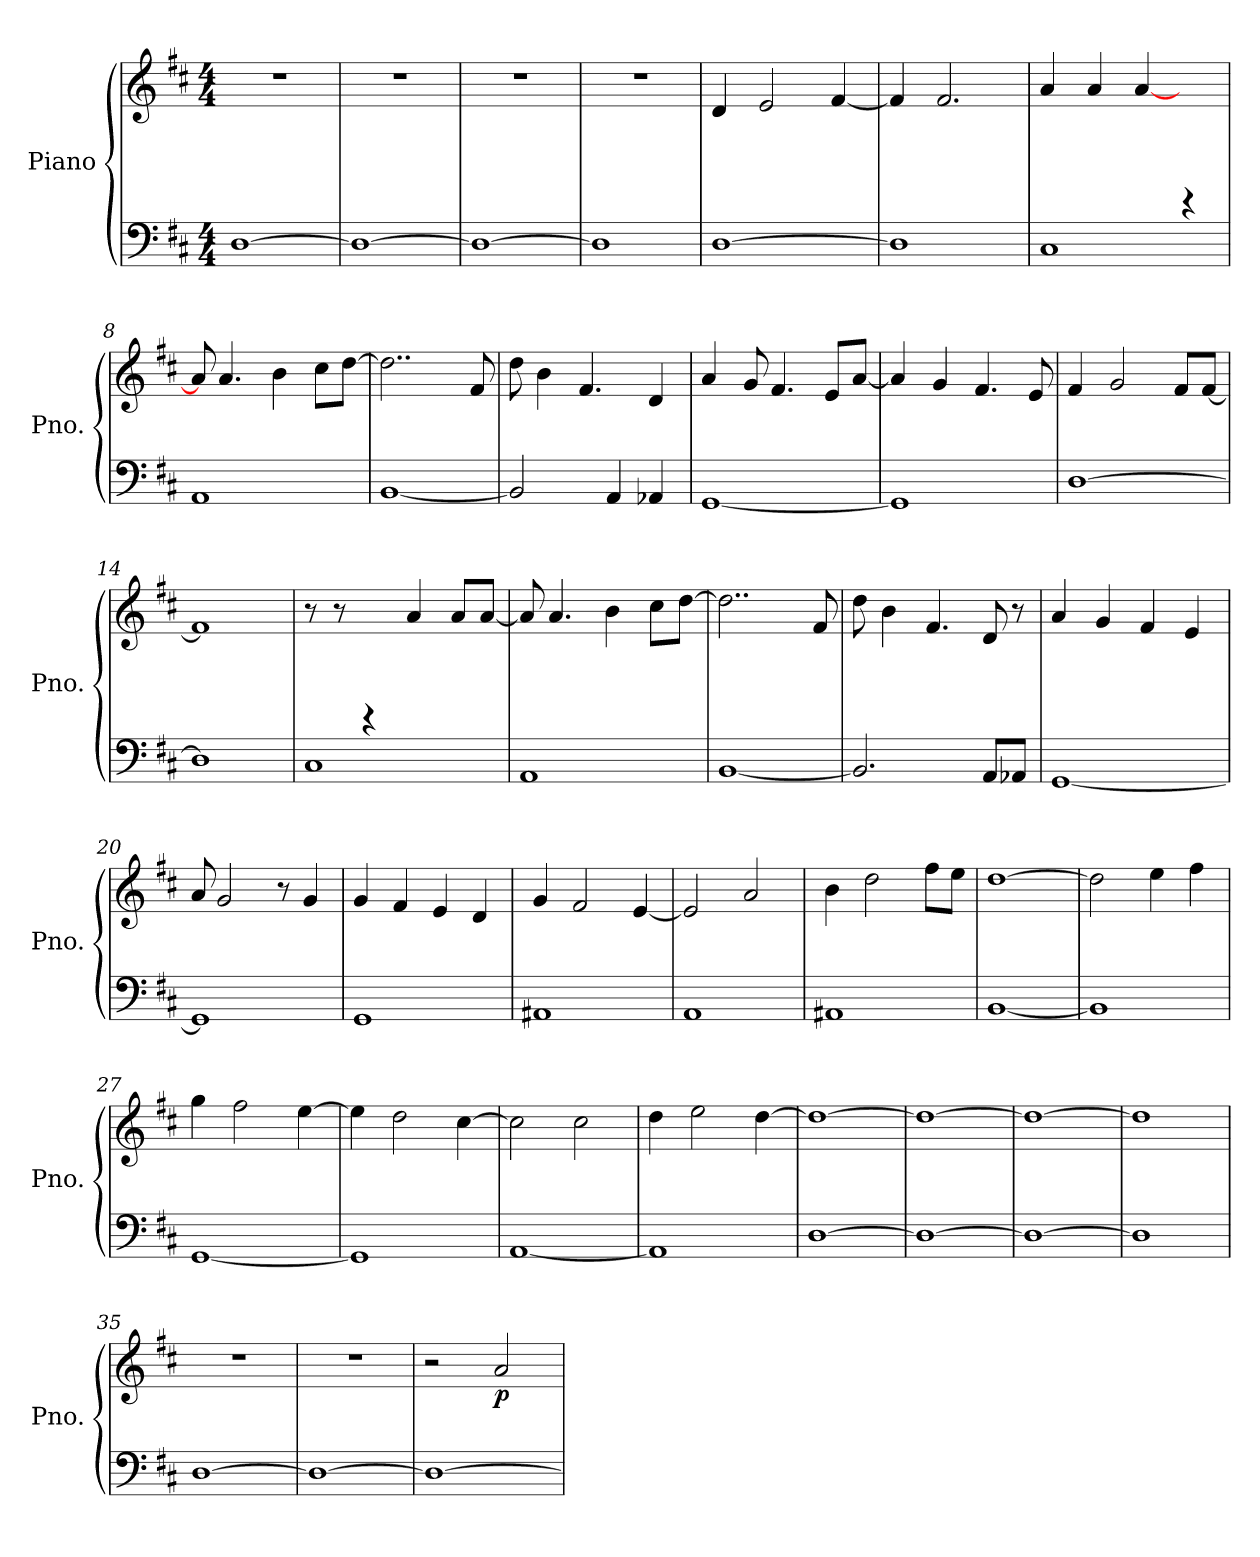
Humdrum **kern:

**kern	**kern	**dynam
*part1	*part1	*part1
*staff2	*staff1	*staff1/2
*I"Piano	*	*
*I'Pno.	*	*
*clefF4	*clefG2	*
*k[f#c#]	*k[f#c#]	*
*M4/4	*M4/4	*
=1	=1	=1
[1D	1r	.
=2	=2	=2
1D_	1r	.
=3	=3	=3
1D_	1r	.
=4	=4	=4
1D]	1r	.
=5	=5	=5
*	*MM152	*
[1D	4d/	.
.	2e/	.
.	[4f#/	.
=6	=6	=6
1D]	4f#/]	.
.	2.f#/	.
=7	=7	=7
1C#	4a/	.
.	4a/	.
.	[4a/	.
.	4rAAA	.
=8	=8	=8
1AA	8a/]	.
.	4.a/	.
.	4b\	.
.	8cc#\L	.
.	[8dd\J	.
=9	=9	=9
[1BB	2..dd\]	.
.	8f#/	.
=10	=10	=10
2BB/]	8dd\	.
.	4b\	.
.	4.f#/	.
4AA/	.	.
4AA-X/	4d/	.
!!LO:LB:g=z
=11	=11	=11
[1GG	4a/	.
.	8g/	.
.	4.f#/	.
.	8e/L	.
.	[8a/J	.
=12	=12	=12
1GG]	4a/]	.
.	4g/	.
.	4.f#/	.
.	8e/	.
=13	=13	=13
[1D	4f#/	.
.	2g/	.
.	8f#/L	.
.	[8f#/J	.
=14	=14	=14
1D]	1f#]	.
=15	=15	=15
1C#	8r	.
.	8r	.
.	4rCC	.
.	4a/	.
.	8a/L	.
.	[8a/J	.
=16	=16	=16
1AA	8a/]	.
.	4.a/	.
.	4b\	.
.	8cc#\L	.
.	[8dd\J	.
=17	=17	=17
[1BB	2..dd\]	.
.	8f#/	.
!!LO:LB:g=z
=18	=18	=18
2.BB/]	8dd\	.
.	4b\	.
.	4.f#/	.
8AA/L	8d/	.
8AA-X/J	8r	.
=19	=19	=19
[1GG	4a/	.
.	4g/	.
.	4f#/	.
.	4e/	.
=20	=20	=20
1GG]	8a/	.
.	2g/	.
.	8r	.
.	4g/	.
=21	=21	=21
1GG	4g/	.
.	4f#/	.
.	4e/	.
.	4d/	.
=22	=22	=22
1AA#X	4g/	.
.	2f#/	.
.	[4e/	.
=23	=23	=23
1AA	2e/]	.
.	2a/	.
=24	=24	=24
1AA#X	4b\	.
.	2dd\	.
.	8ff#\L	.
.	8ee\J	.
=25	=25	=25
[1BB	[1dd	.
=26	=26	=26
1BB]	2dd\]	.
.	4ee\	.
.	4ff#\	.
!!LO:LB:g=z
=27	=27	=27
[1GG	4gg\	.
.	2ff#\	.
.	[4ee\	.
=28	=28	=28
1GG]	4ee\]	.
.	2dd\	.
.	[4cc#\	.
=29	=29	=29
[1AA	2cc#\]	.
.	2cc#\	.
=30	=30	=30
1AA]	4dd\	.
.	2ee\	.
.	[4dd\	.
=31	=31	=31
[1D	1dd_	.
=32	=32	=32
1D_	1dd_	.
=33	=33	=33
1D_	1dd_	.
=34	=34	=34
1D]	1dd]	.
=35	=35	=35
[1D	1r	.
=36	=36	=36
1D_	1r	.
=37	=37	=37
1D_	2r	.
!	!	!LO:DY:b
.	2a/	p
=	=	=
*-	*-	*-
